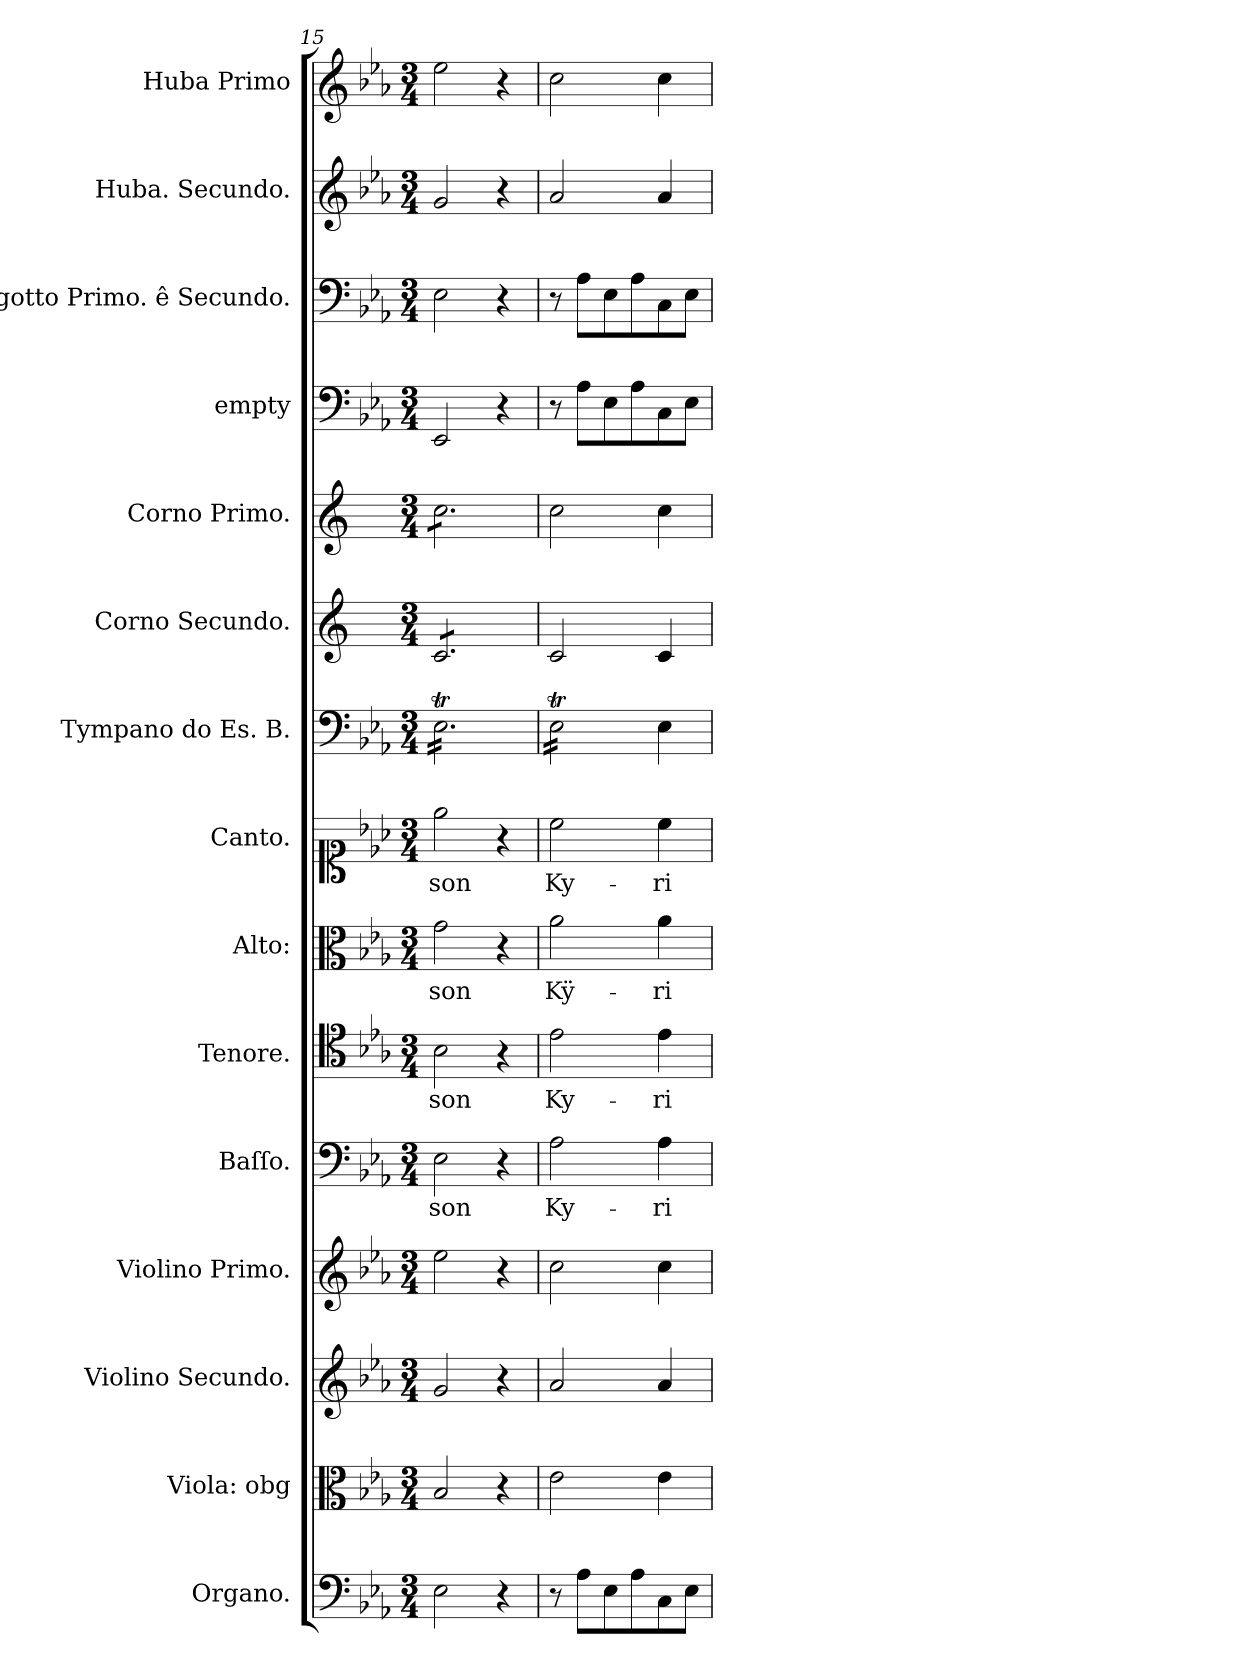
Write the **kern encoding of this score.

**kern	**kern	**kern	**kern	**kern	**text	**kern	**text	**kern	**text	**kern	**text	**kern	**kern	**kern	**kern	**kern	**kern	**kern
*part15	*part14	*part13	*part12	*part11	*part11	*part10	*part10	*part9	*part9	*part8	*part8	*part7	*part6	*part5	*part4	*part3	*part2	*part1
*staff15	*staff14	*staff13	*staff12	*staff11	*staff11	*staff10	*staff10	*staff9	*staff9	*staff8	*staff8	*staff7	*staff6	*staff5	*staff4	*staff3	*staff2	*staff1
*I"Organo.	*I"Viola: obg	*I"Violino Secundo.	*I"Violino Primo.	*I"Baſſo.	*	*I"Tenore.	*	*I"Alto:	*	*I"Canto.	*	*I"Tympano do Es. B.	*I"Corno Secundo.	*I"Corno Primo.	*I"empty	*I"Fagotto Primo. ê Secundo.	*I"Huba. Secundo.	*I"Huba Primo
*I'org	*I'vla	*	*I'vl I	*I'B	*	*I'T	*	*I'A	*	*I'C	*	*	*	*I'cor I	*	*	*	*
*clefF4	*clefC3	*clefG2	*clefG2	*clefF4	*	*clefC4	*	*clefC3	*	*clefC1	*	*clefF4	*clefG2	*clefG2	*clefF4	*clefF4	*clefG2	*clefG2
*	*	*	*	*	*	*	*	*	*	*	*	*	*ITrd5c9	*ITrd5c9	*	*	*	*
*k[b-e-a-]	*k[b-e-a-]	*k[b-e-a-]	*k[b-e-a-]	*k[b-e-a-]	*	*k[b-e-a-]	*	*k[b-e-a-]	*	*k[b-e-a-]	*	*k[b-e-a-]	*k[b-e-a-]	*k[b-e-a-]	*k[b-e-a-]	*k[b-e-a-]	*k[b-e-a-]	*k[b-e-a-]
*E-:	*E-:	*E-:	*E-:	*E-:	*	*E-:	*	*E-:	*	*E-:	*	*E-:	*E-:	*E-:	*E-:	*E-:	*E-:	*E-:
*M3/4	*M3/4	*M3/4	*M3/4	*M3/4	*	*M3/4	*	*M3/4	*	*M3/4	*	*M3/4	*M3/4	*M3/4	*M3/4	*M3/4	*M3/4	*M3/4
=15	=15	=15	=15	=15	=15	=15	=15	=15	=15	=15	=15	=15	=15	=15	=15	=15	=15	=15
*	*	*	*	*	*	*	*	*	*	*	*	*tremolo	*	*	*	*	*	*
*	*	*	*	*	*	*	*	*	*	*	*	*	*tremolo	*	*	*	*	*
*	*	*	*	*	*	*	*	*	*	*	*	*	*	*tremolo	*	*	*	*
2E-\	2B-/	2g/	2ee-\	2E-\	-son	2B-\	-son	2g\	-son	2ee-\	-son	16E-T\LL	8E-/L	8e-\L	2EE-/	2E-\	2g/	2ee-\
.	.	.	.	.	.	.	.	.	.	.	.	16E-T\	.	.	.	.	.	.
.	.	.	.	.	.	.	.	.	.	.	.	16E-T\	8E-/	8e-\	.	.	.	.
.	.	.	.	.	.	.	.	.	.	.	.	16E-T\	.	.	.	.	.	.
.	.	.	.	.	.	.	.	.	.	.	.	16E-T\	8E-/	8e-\	.	.	.	.
.	.	.	.	.	.	.	.	.	.	.	.	16E-T\	.	.	.	.	.	.
.	.	.	.	.	.	.	.	.	.	.	.	16E-T\	8E-/	8e-\	.	.	.	.
.	.	.	.	.	.	.	.	.	.	.	.	16E-T\	.	.	.	.	.	.
4r	4r	4r	4r	4r	.	4r	.	4r	.	4r	.	16E-T\	8E-/	8e-\	4r	4r	4r	4r
.	.	.	.	.	.	.	.	.	.	.	.	16E-T\	.	.	.	.	.	.
.	.	.	.	.	.	.	.	.	.	.	.	16E-T\	8E-/J	8e-\J	.	.	.	.
*	*	*	*	*	*	*	*	*	*	*	*	*	*	*Xtremolo	*	*	*	*
*	*	*	*	*	*	*	*	*	*	*	*	*	*Xtremolo	*	*	*	*	*
.	.	.	.	.	.	.	.	.	.	.	.	16E-T\JJ	.	.	.	.	.	.
=16	=16	=16	=16	=16	=16	=16	=16	=16	=16	=16	=16	=16	=16	=16	=16	=16	=16	=16
8r	2e-\	2a-/	2cc\	2A-\	Ky-	2e-\	Ky-	2a-\	Kÿ-	2cc\	Ky-	16E-T\LL	2E-/	2e-\	8r	8r	2a-/	2cc\
.	.	.	.	.	.	.	.	.	.	.	.	16E-T\	.	.	.	.	.	.
8A-\L	.	.	.	.	.	.	.	.	.	.	.	16E-T\	.	.	8A-\L	8A-\L	.	.
.	.	.	.	.	.	.	.	.	.	.	.	16E-T\	.	.	.	.	.	.
8E-\	.	.	.	.	.	.	.	.	.	.	.	16E-T\	.	.	8E-\	8E-\	.	.
.	.	.	.	.	.	.	.	.	.	.	.	16E-T\	.	.	.	.	.	.
8A-\	.	.	.	.	.	.	.	.	.	.	.	16E-T\	.	.	8A-\	8A-\	.	.
.	.	.	.	.	.	.	.	.	.	.	.	16E-T\JJ	.	.	.	.	.	.
*	*	*	*	*	*	*	*	*	*	*	*	*Xtremolo	*	*	*	*	*	*
8C\	4e-\	4a-/	4cc\	4A-\	-ri-	4e-\	-ri-	4a-\	-ri-	4cc\	-ri-	4E-\	4E-/	4e-\	8C\	8C\	4a-/	4cc\
8E-\J	.	.	.	.	.	.	.	.	.	.	.	.	.	.	8E-\J	8E-\J	.	.
=	=	=	=	=	=	=	=	=	=	=	=	=	=	=	=	=	=	=
*-	*-	*-	*-	*-	*-	*-	*-	*-	*-	*-	*-	*-	*-	*-	*-	*-	*-	*-
